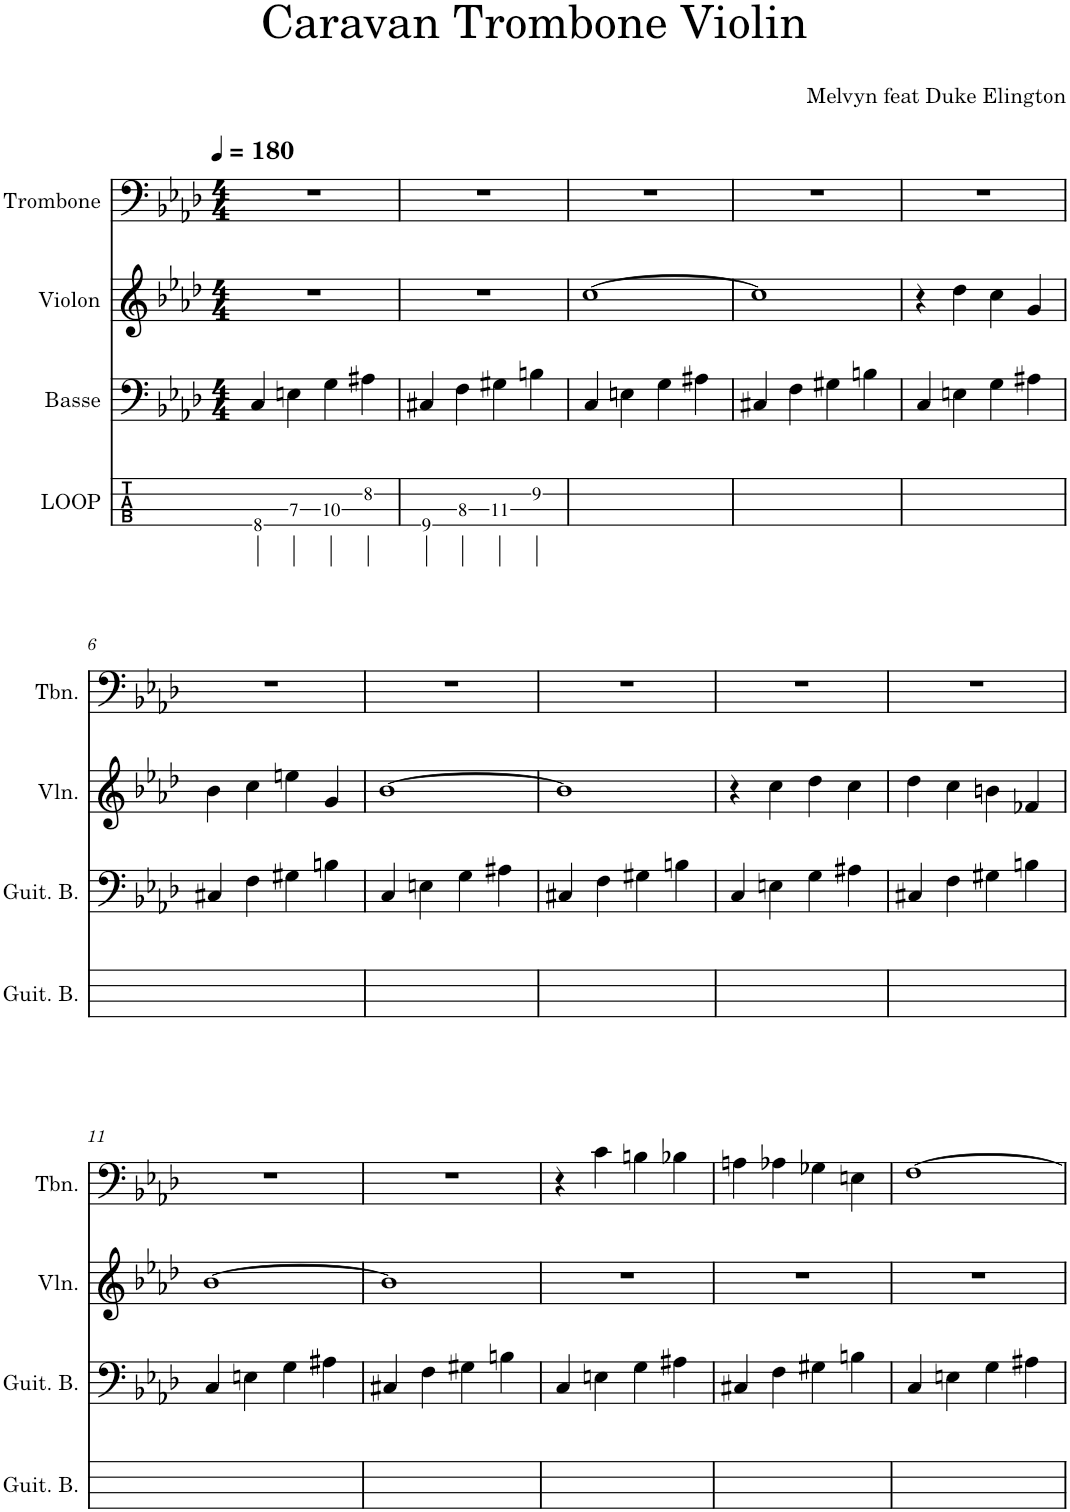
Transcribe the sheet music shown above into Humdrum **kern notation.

**kern	**kern	**kern	**kern
*part4	*part3	*part2	*part1
*staff4	*staff3	*staff2	*staff1
*I"LOOP	*I"Basse	*I"Violon	*I"Trombone
*	*	*I'Vln.	*I'Tbn.
*stria4	*	*	*
*	*clefF4	*clefG2	*clefF4
*Trd7c12	*Trd7c12	*	*
*k[b-e-a-d-]	*k[b-e-a-d-]	*k[b-e-a-d-]	*k[b-e-a-d-]
*M4/4	*M4/4	*M4/4	*M4/4
*MM180	*MM180	*MM180	*MM180
=1	=1	=1	=1
4C\	4C/	1r	1r
4E\	4En\	.	.
4G\	4G\	.	.
4A#\	4A#X\	.	.
=2	=2	=2	=2
4C#\	4C#X/	1r	1r
4F\	4F\	.	.
4G#\	4G#X\	.	.
4B\	4Bn\	.	.
=3	=3	=3	=3
1r	4C/	[1cc	1r
.	4En\	.	.
.	4G\	.	.
.	4A#X\	.	.
=4	=4	=4	=4
1r	4C#X/	1cc]	1r
.	4F\	.	.
.	4G#X\	.	.
.	4Bn\	.	.
=5	=5	=5	=5
1r	4C/	4r	1r
.	4En\	4dd-\	.
.	4G\	4cc\	.
.	4A#X\	4g/	.
!!LO:LB:g=z
=6	=6	=6	=6
1r	4C#X/	4b-\	1r
.	4F\	4cc\	.
.	4G#X\	4een\	.
.	4Bn\	4g/	.
=7	=7	=7	=7
1r	4C/	[1b-	1r
.	4En\	.	.
.	4G\	.	.
.	4A#X\	.	.
=8	=8	=8	=8
1r	4C#X/	1b-]	1r
.	4F\	.	.
.	4G#X\	.	.
.	4Bn\	.	.
=9	=9	=9	=9
1r	4C/	4r	1r
.	4En\	4cc\	.
.	4G\	4dd-\	.
.	4A#X\	4cc\	.
=10	=10	=10	=10
1r	4C#X/	4dd-\	1r
.	4F\	4cc\	.
.	4G#X\	4bn\	.
.	4Bn\	4f-X/	.
!!LO:LB:g=z
=11	=11	=11	=11
1r	4C/	[1b-	1r
.	4En\	.	.
.	4G\	.	.
.	4A#X\	.	.
=12	=12	=12	=12
1r	4C#X/	1b-]	1r
.	4F\	.	.
.	4G#X\	.	.
.	4Bn\	.	.
=13	=13	=13	=13
1r	4C/	1r	4r
.	4En\	.	4c\
.	4G\	.	4Bn\
.	4A#X\	.	4B-X\
=14	=14	=14	=14
1r	4C#X/	1r	4An\
.	4F\	.	4A-X\
.	4G#X\	.	4G-X\
.	4Bn\	.	4En\
=15	=15	=15	=15
1r	4C/	1r	[1F
.	4En\	.	.
.	4G\	.	.
.	4A#X\	.	.
=	=	=	=
*-	*-	*-	*-
